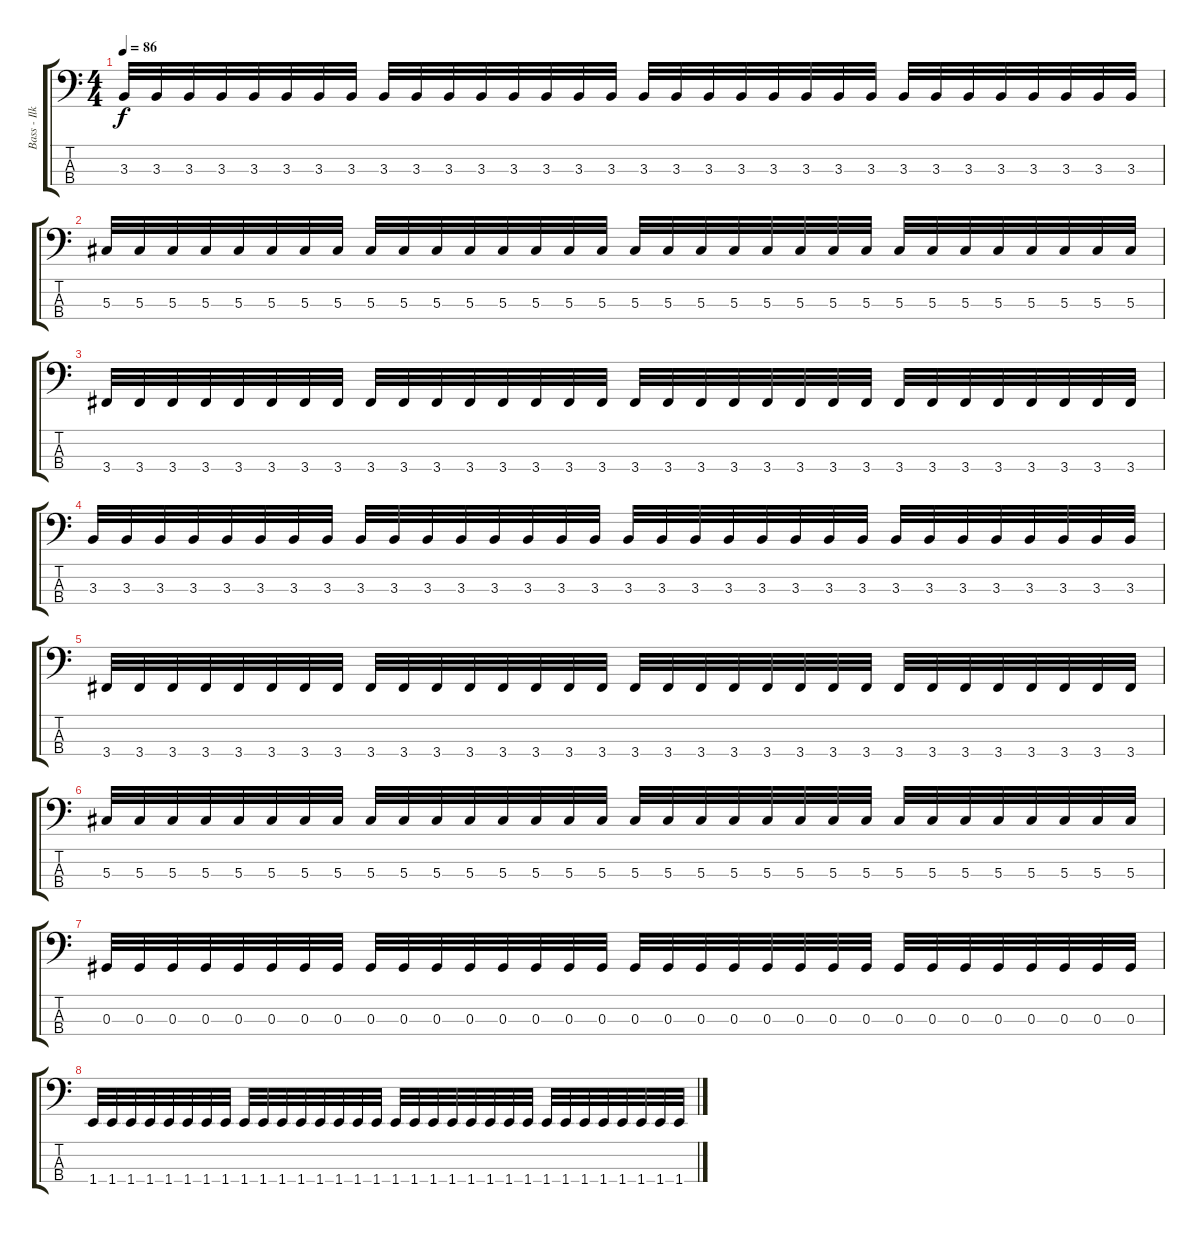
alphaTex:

\track ("Bass - Ilker Erstin" "Bass - Ilk") {instrument acousticguitarsteel}
\staff {score tabs}
\tuning (Gb2 Db2 Ab1 Eb1) {hide}
\ts (4 4)
\tempo 86
\clef f4
\ks c
3.3.32{dy f} 3.3.32 3.3.32 3.3.32 3.3.32 3.3.32 3.3.32 3.3.32 3.3.32 3.3.32 3.3.32 3.3.32 3.3.32 3.3.32 3.3.32 3.3.32 3.3.32 3.3.32 3.3.32 3.3.32 3.3.32 3.3.32 3.3.32 3.3.32 3.3.32 3.3.32 3.3.32 3.3.32 3.3.32 3.3.32 3.3.32 3.3.32 |
5.3.32 5.3.32 5.3.32 5.3.32 5.3.32 5.3.32 5.3.32 5.3.32 5.3.32 5.3.32 5.3.32 5.3.32 5.3.32 5.3.32 5.3.32 5.3.32 5.3.32 5.3.32 5.3.32 5.3.32 5.3.32 5.3.32 5.3.32 5.3.32 5.3.32 5.3.32 5.3.32 5.3.32 5.3.32 5.3.32 5.3.32 5.3.32 |
3.4.32 3.4.32 3.4.32 3.4.32 3.4.32 3.4.32 3.4.32 3.4.32 3.4.32 3.4.32 3.4.32 3.4.32 3.4.32 3.4.32 3.4.32 3.4.32 3.4.32 3.4.32 3.4.32 3.4.32 3.4.32 3.4.32 3.4.32 3.4.32 3.4.32 3.4.32 3.4.32 3.4.32 3.4.32 3.4.32 3.4.32 3.4.32 |
3.3.32 3.3.32 3.3.32 3.3.32 3.3.32 3.3.32 3.3.32 3.3.32 3.3.32 3.3.32 3.3.32 3.3.32 3.3.32 3.3.32 3.3.32 3.3.32 3.3.32 3.3.32 3.3.32 3.3.32 3.3.32 3.3.32 3.3.32 3.3.32 3.3.32 3.3.32 3.3.32 3.3.32 3.3.32 3.3.32 3.3.32 3.3.32 |
3.4.32 3.4.32 3.4.32 3.4.32 3.4.32 3.4.32 3.4.32 3.4.32 3.4.32 3.4.32 3.4.32 3.4.32 3.4.32 3.4.32 3.4.32 3.4.32 3.4.32 3.4.32 3.4.32 3.4.32 3.4.32 3.4.32 3.4.32 3.4.32 3.4.32 3.4.32 3.4.32 3.4.32 3.4.32 3.4.32 3.4.32 3.4.32 |
5.3.32 5.3.32 5.3.32 5.3.32 5.3.32 5.3.32 5.3.32 5.3.32 5.3.32 5.3.32 5.3.32 5.3.32 5.3.32 5.3.32 5.3.32 5.3.32 5.3.32 5.3.32 5.3.32 5.3.32 5.3.32 5.3.32 5.3.32 5.3.32 5.3.32 5.3.32 5.3.32 5.3.32 5.3.32 5.3.32 5.3.32 5.3.32 |
0.3.32 0.3.32 0.3.32 0.3.32 0.3.32 0.3.32 0.3.32 0.3.32 0.3.32 0.3.32 0.3.32 0.3.32 0.3.32 0.3.32 0.3.32 0.3.32 0.3.32 0.3.32 0.3.32 0.3.32 0.3.32 0.3.32 0.3.32 0.3.32 0.3.32 0.3.32 0.3.32 0.3.32 0.3.32 0.3.32 0.3.32 0.3.32 |
1.4.32 1.4.32 1.4.32 1.4.32 1.4.32 1.4.32 1.4.32 1.4.32 1.4.32 1.4.32 1.4.32 1.4.32 1.4.32 1.4.32 1.4.32 1.4.32 1.4.32 1.4.32 1.4.32 1.4.32 1.4.32 1.4.32 1.4.32 1.4.32 1.4.32 1.4.32 1.4.32 1.4.32 1.4.32 1.4.32 1.4.32 1.4.32
